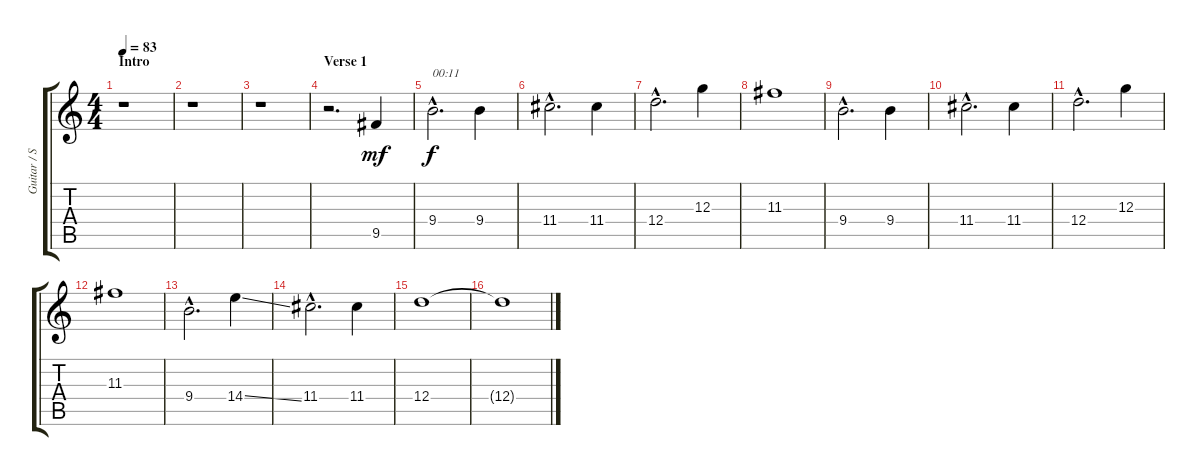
\track ("Guitar / Stef Carpenter" "Guitar / S") {instrument electricguitarjazz}
\staff {score tabs}
\tuning (E4 B3 G3 D3 A2 E2) {hide}
\ts (4 4)
\section ("" "Intro")
\tempo 83
\clef g2
\ks c
r.1{dy mf instrument electricguitarjazz} |
r.1 |
r.1 |
\section ("" "Verse 1")
r.2{d} 9.5.4 |
9.4{hac}.2{d txt "00:11" dy f} 9.4.4 |
11.4{hac}.2{d} 11.4.4 |
12.4{hac}.2{d} 12.3.4 |
11.3.1 |
9.4{hac}.2{d} 9.4.4 |
11.4{hac}.2{d} 11.4.4 |
12.4{hac}.2{d} 12.3.4 |
11.3.1 |
9.4{hac}.2{d} 14.4{ss}.4 |
11.4{hac}.2{d} 11.4.4 |
12.4.1 |
12.4{t}.1
